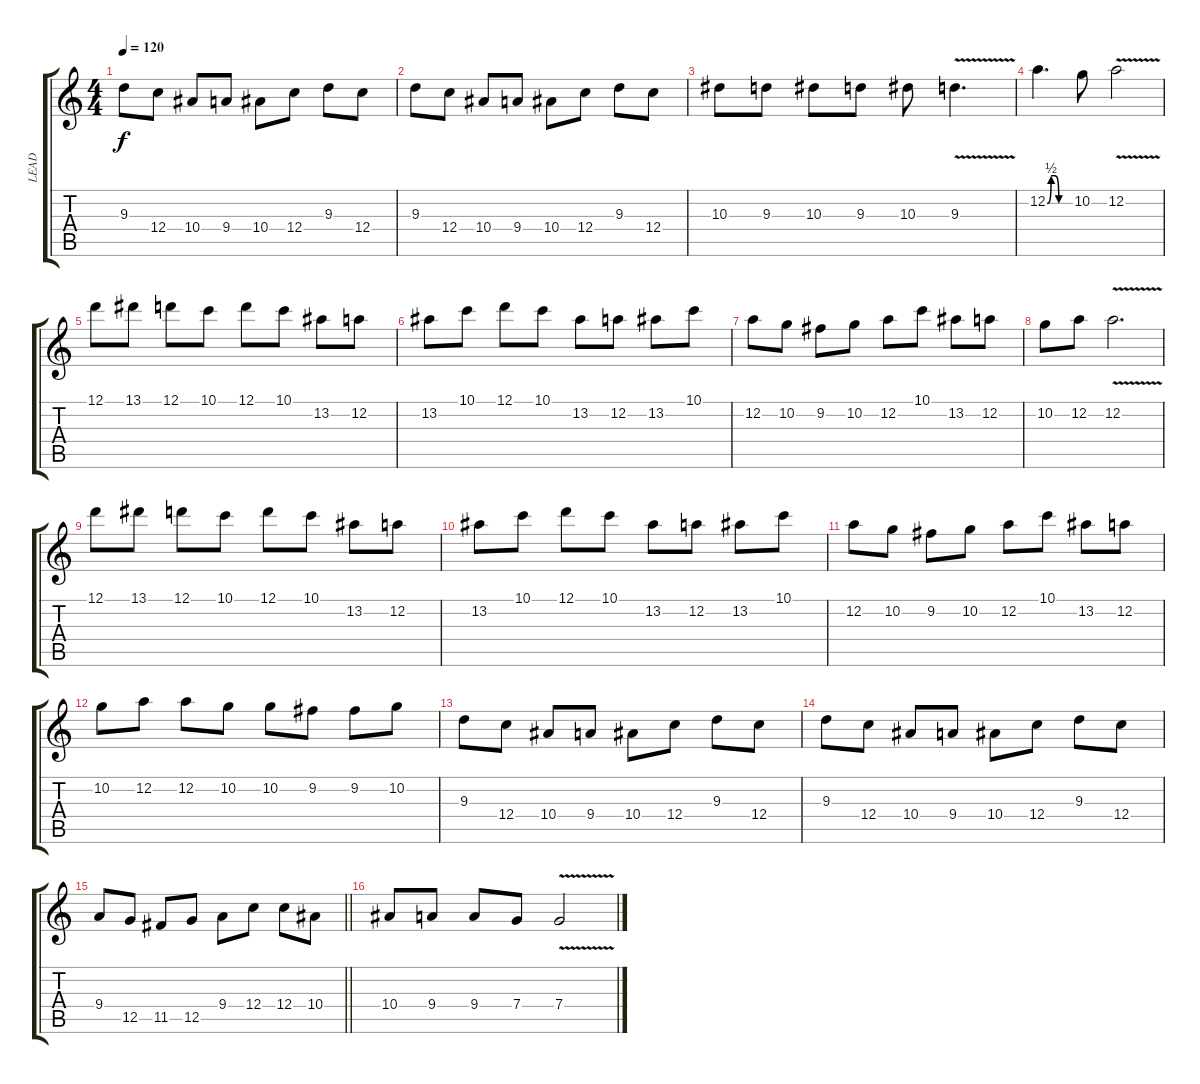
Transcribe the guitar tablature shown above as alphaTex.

\track ("LEAD" "LEAD") {instrument distortionguitar}
\staff {score tabs}
\tuning (D4 A3 F3 C3 G2 D2) {hide}
\ts (4 4)
\tempo 120
\clef g2
\ks c
9.3.8{dy f} 12.4.8 10.4.8 9.4.8 10.4.8 12.4.8 9.3.8 12.4.8 |
9.3.8 12.4.8 10.4.8 9.4.8 10.4.8 12.4.8 9.3.8 12.4.8 |
10.3.8 9.3.8 10.3.8 9.3.8 10.3.8 9.3{v}.4{d} |
12.2{be (custom 0 0 10 2 20 2 30 0 60 0)}.4{d} 10.2.8 12.2{v}.2 |
12.1.8 13.1.8 12.1.8 10.1.8 12.1.8 10.1.8 13.2.8 12.2.8 |
13.2.8 10.1.8 12.1.8 10.1.8 13.2.8 12.2.8 13.2.8 10.1.8 |
12.2.8 10.2.8 9.2.8 10.2.8 12.2.8 10.1.8 13.2.8 12.2.8 |
10.2.8 12.2.8 12.2{v}.2{d} |
12.1.8 13.1.8 12.1.8 10.1.8 12.1.8 10.1.8 13.2.8 12.2.8 |
13.2.8 10.1.8 12.1.8 10.1.8 13.2.8 12.2.8 13.2.8 10.1.8 |
12.2.8 10.2.8 9.2.8 10.2.8 12.2.8 10.1.8 13.2.8 12.2.8 |
10.2.8 12.2.8 12.2.8 10.2.8 10.2.8 9.2.8 9.2.8 10.2.8 |
9.3.8 12.4.8 10.4.8 9.4.8 10.4.8 12.4.8 9.3.8 12.4.8 |
9.3.8 12.4.8 10.4.8 9.4.8 10.4.8 12.4.8 9.3.8 12.4.8 |
\barLineRight lightlight
9.4.8 12.5.8 11.5.8 12.5.8 9.4.8 12.4.8 12.4.8 10.4.8 |
\section ("" "")
10.4.8 9.4.8 9.4.8 7.4.8 7.4{v}.2
